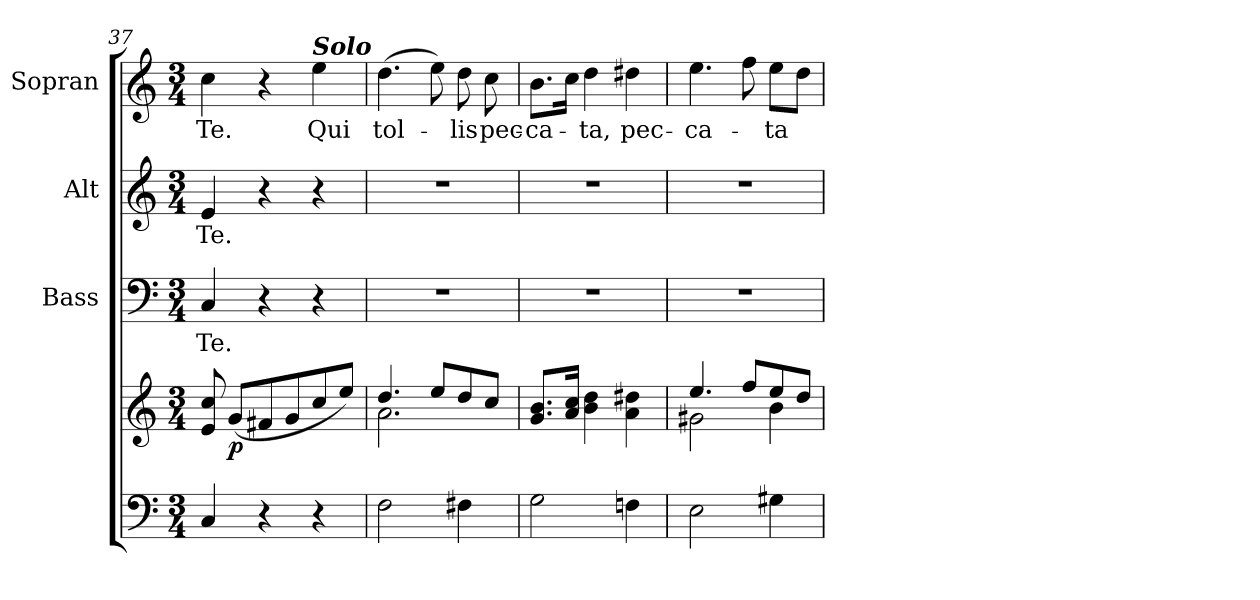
**kern	**kern	**dynam	**kern	**text	**kern	**text	**kern	**text
*part4	*part4	*part4	*part3	*part3	*part2	*part2	*part1	*part1
*staff5	*staff4	*staff4/5	*staff3	*staff3	*staff2	*staff2	*staff1	*staff1
*	*	*	*I"Bass	*	*I"Alt	*	*I"Sopran	*
*	*	*	*I'B.	*	*I'A.	*	*I'S.	*
*clefF4	*clefG2	*	*clefF4	*	*clefG2	*	*clefG2	*
*k[]	*k[]	*	*k[]	*	*k[]	*	*k[]	*
*C:	*C:	*	*C:	*	*C:	*	*C:	*
*M3/4	*M3/4	*	*M3/4	*	*M3/4	*	*M3/4	*
=37	=37	=37	=37	=37	=37	=37	=37	=37
!	!	!	!	!LO:LY:b	!	!LO:LY:b	!	!LO:LY:b
4C/	8e/ 8cc/	.	4C/	Te.	4e/	Te.	4cc\	Te.
!	!	!LO:DY:b	!	!	!	!	!	!
.	(<8g/L	p	.	.	.	.	.	.
4r	8f#X/	.	4r	.	4r	.	4r	.
.	8g/	.	.	.	.	.	.	.
!	!	!	!	!	!	!	!LO:TX:a:Bi:t=Solo	!
!	!	!	!	!	!	!	!	!LO:LY:b
4r	8cc/	.	4r	.	4r	.	4ee\	Qui
.	8ee/J)	.	.	.	.	.	.	.
!!LO:PB:g=z
=38	=38	=38	=38	=38	=38	=38	=38	=38
*	*^	*	*	*	*	*	*	*
!	!	!	!	!	!	!	!	!	!LO:LY:b
2F\	4.dd/	2.a\	.	2.r	.	2.r	.	(>4.dd\	tol-
.	8ee/L	.	.	.	.	.	.	8ee\)	.
!	!	!	!	!	!	!	!	!	!LO:LY:b
4F#X\	8dd/	.	.	.	.	.	.	8dd\	-lis
!	!	!	!	!	!	!	!	!	!LO:LY:b
.	8cc/J	.	.	.	.	.	.	8cc\	pec-
*	*v	*v	*	*	*	*	*	*	*
=39	=39	=39	=39	=39	=39	=39	=39	=39
!	!	!	!	!	!	!	!	!LO:LY:b
2G\	8.g/ 8.b/L	.	2.r	.	2.r	.	8.b\L	-ca-
.	16a/ 16cc/Jk	.	.	.	.	.	16cc\Jk	.
!	!	!	!	!	!	!	!	!LO:LY:b
.	4b\ 4dd\	.	.	.	.	.	4dd\	-ta,
!	!	!	!	!	!	!	!	!LO:LY:b
4Fn\	4a\ 4dd#X\	.	.	.	.	.	4dd#X\	pec-
=40	=40	=40	=40	=40	=40	=40	=40	=40
*	*^	*	*	*	*	*	*	*
!	!	!	!	!	!	!	!	!	!LO:LY:b
2E\	4.ee/	2g#X\	.	2.r	.	2.r	.	4.ee\	-ca-
.	8ff/L	.	.	.	.	.	.	8ff\	.
!	!	!	!	!	!	!	!	!	!LO:LY:b
4G#X\	8ee/	4b\	.	.	.	.	.	8ee\L	-ta
.	8dd/J	.	.	.	.	.	.	8dd\J	.
*	*v	*v	*	*	*	*	*	*	*
=	=	=	=	=	=	=	=	=
*-	*-	*-	*-	*-	*-	*-	*-	*-
